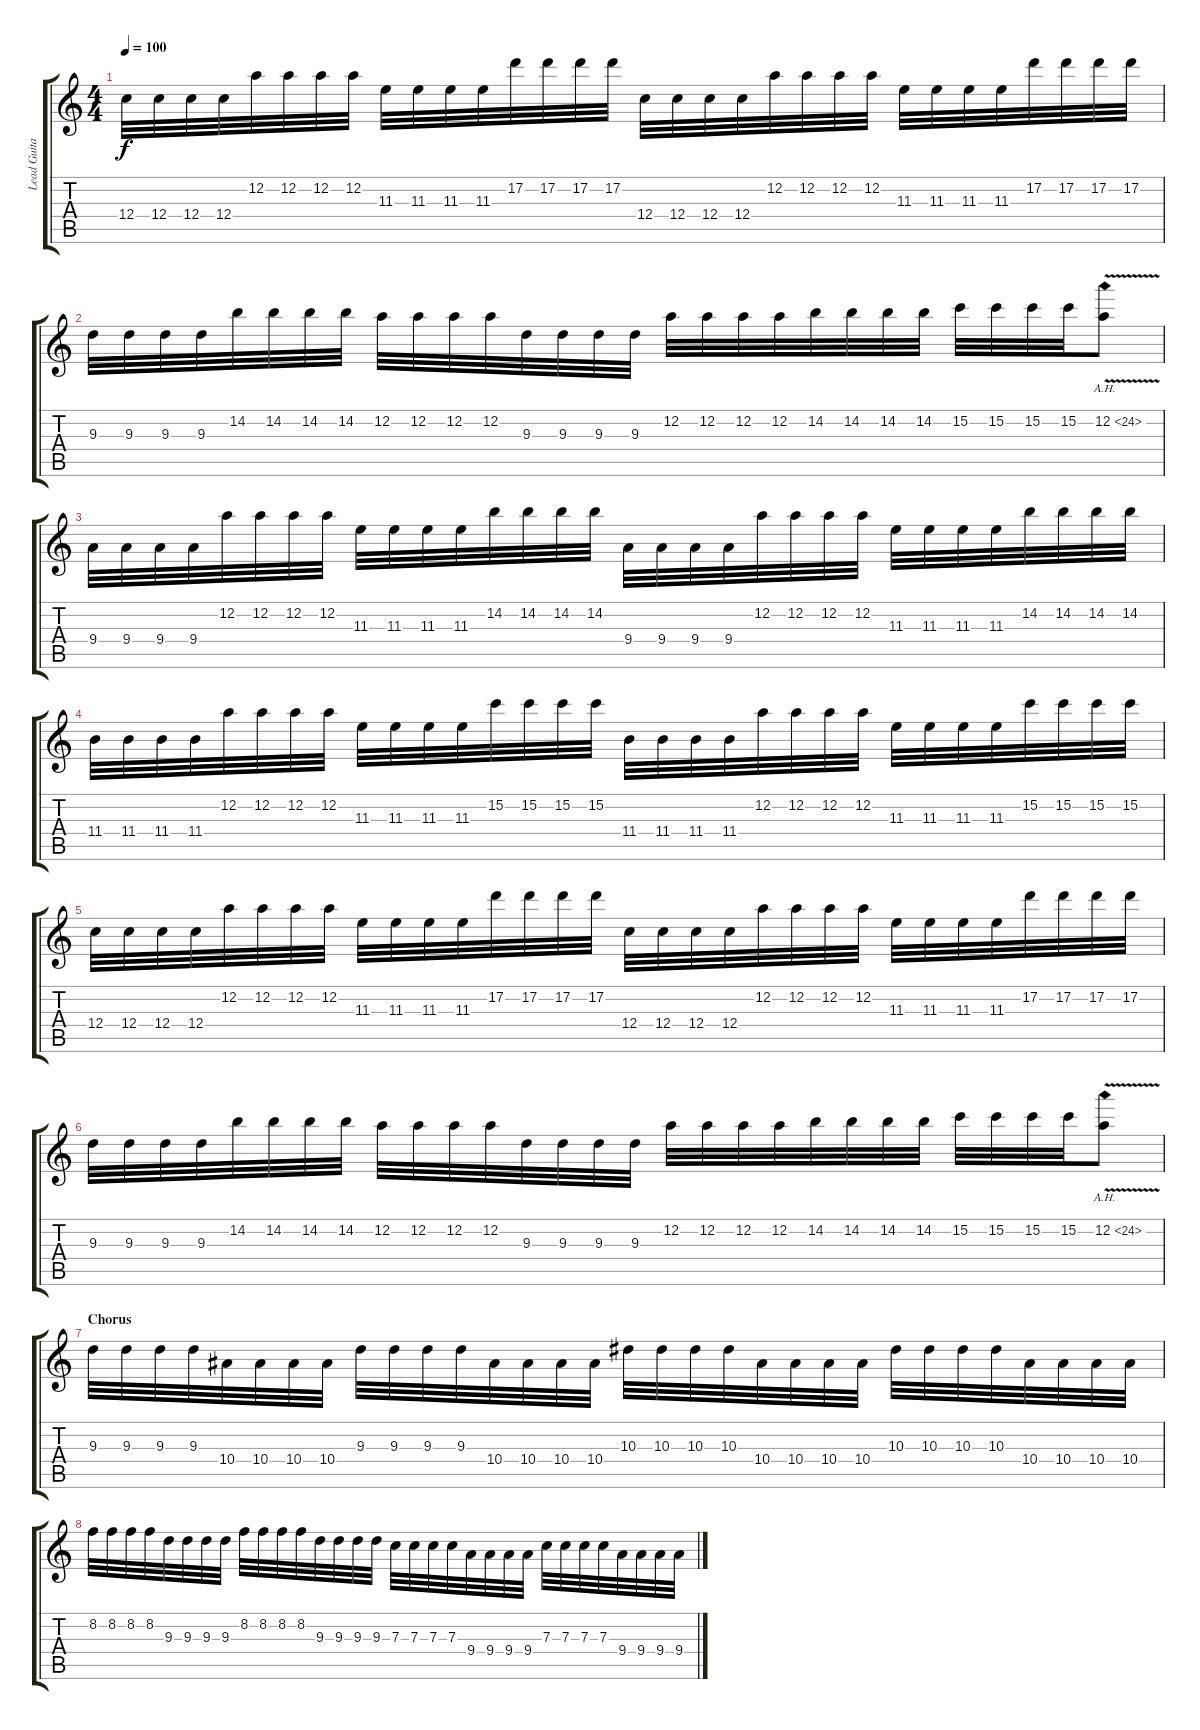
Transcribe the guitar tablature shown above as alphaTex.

\track ("Lead Guitar (Left track)" "Lead Guita") {instrument distortionguitar}
\staff {score tabs}
\tuning (D4 A3 F3 C3 G2 D2) {hide}
\ts (4 4)
\tempo 100
\clef g2
\ks c
12.4.32{dy f} 12.4.32 12.4.32 12.4.32 12.2.32 12.2.32 12.2.32 12.2.32 11.3.32 11.3.32 11.3.32 11.3.32 17.2.32 17.2.32 17.2.32 17.2.32 12.4.32 12.4.32 12.4.32 12.4.32 12.2.32 12.2.32 12.2.32 12.2.32 11.3.32 11.3.32 11.3.32 11.3.32 17.2.32 17.2.32 17.2.32 17.2.32 |
9.3.32 9.3.32 9.3.32 9.3.32 14.2.32 14.2.32 14.2.32 14.2.32 12.2.32 12.2.32 12.2.32 12.2.32 9.3.32 9.3.32 9.3.32 9.3.32 12.2.32 12.2.32 12.2.32 12.2.32 14.2.32 14.2.32 14.2.32 14.2.32 15.2.32 15.2.32 15.2.32 15.2.32 12.2{ah 12 v}.8 |
9.4.32 9.4.32 9.4.32 9.4.32 12.2.32 12.2.32 12.2.32 12.2.32 11.3.32 11.3.32 11.3.32 11.3.32 14.2.32 14.2.32 14.2.32 14.2.32 9.4.32 9.4.32 9.4.32 9.4.32 12.2.32 12.2.32 12.2.32 12.2.32 11.3.32 11.3.32 11.3.32 11.3.32 14.2.32 14.2.32 14.2.32 14.2.32 |
11.4.32 11.4.32 11.4.32 11.4.32 12.2.32 12.2.32 12.2.32 12.2.32 11.3.32 11.3.32 11.3.32 11.3.32 15.2.32 15.2.32 15.2.32 15.2.32 11.4.32 11.4.32 11.4.32 11.4.32 12.2.32 12.2.32 12.2.32 12.2.32 11.3.32 11.3.32 11.3.32 11.3.32 15.2.32 15.2.32 15.2.32 15.2.32 |
12.4.32 12.4.32 12.4.32 12.4.32 12.2.32 12.2.32 12.2.32 12.2.32 11.3.32 11.3.32 11.3.32 11.3.32 17.2.32 17.2.32 17.2.32 17.2.32 12.4.32 12.4.32 12.4.32 12.4.32 12.2.32 12.2.32 12.2.32 12.2.32 11.3.32 11.3.32 11.3.32 11.3.32 17.2.32 17.2.32 17.2.32 17.2.32 |
9.3.32 9.3.32 9.3.32 9.3.32 14.2.32 14.2.32 14.2.32 14.2.32 12.2.32 12.2.32 12.2.32 12.2.32 9.3.32 9.3.32 9.3.32 9.3.32 12.2.32 12.2.32 12.2.32 12.2.32 14.2.32 14.2.32 14.2.32 14.2.32 15.2.32 15.2.32 15.2.32 15.2.32 12.2{ah 12 v}.8 |
\section ("" "Chorus")
9.3.32 9.3.32 9.3.32 9.3.32 10.4.32 10.4.32 10.4.32 10.4.32 9.3.32 9.3.32 9.3.32 9.3.32 10.4.32 10.4.32 10.4.32 10.4.32 10.3.32 10.3.32 10.3.32 10.3.32 10.4.32 10.4.32 10.4.32 10.4.32 10.3.32 10.3.32 10.3.32 10.3.32 10.4.32 10.4.32 10.4.32 10.4.32 |
8.2.32 8.2.32 8.2.32 8.2.32 9.3.32 9.3.32 9.3.32 9.3.32 8.2.32 8.2.32 8.2.32 8.2.32 9.3.32 9.3.32 9.3.32 9.3.32 7.3.32 7.3.32 7.3.32 7.3.32 9.4.32 9.4.32 9.4.32 9.4.32 7.3.32 7.3.32 7.3.32 7.3.32 9.4.32 9.4.32 9.4.32 9.4.32
